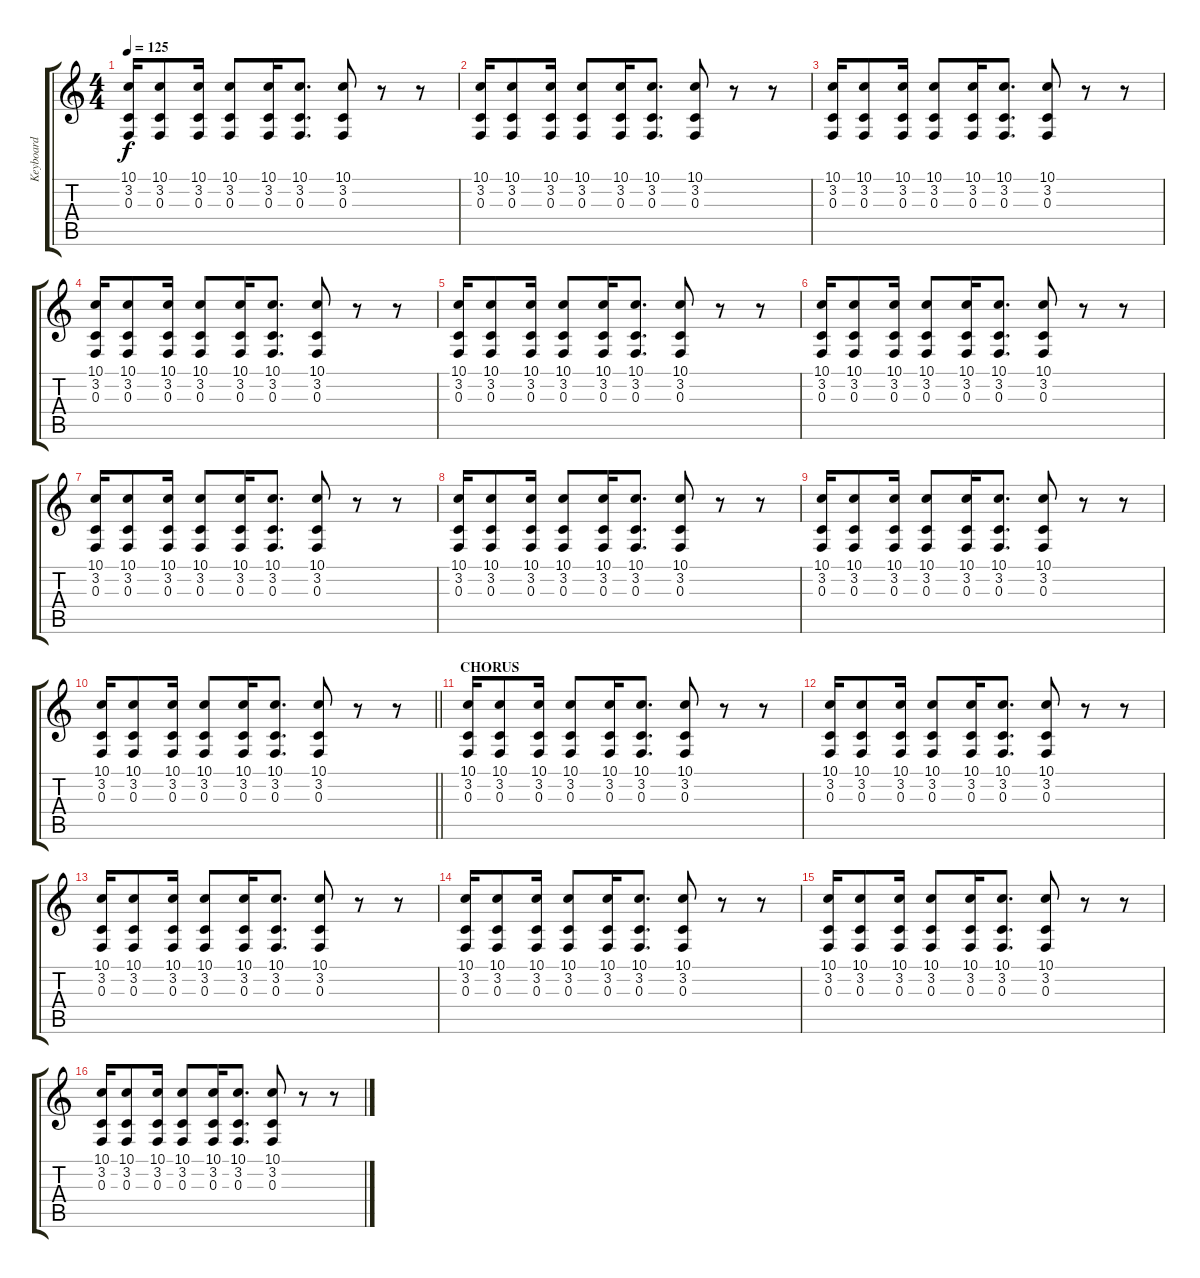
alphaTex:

\track ("Keyboard" "Keyboard") {instrument timpani}
\staff {score tabs}
\tuning (D4 A3 F3 C3 G2 C2) {hide}
\ts (4 4)
\tempo 125
\clef g2
\ks c
(10.1 3.2 0.3).16{dy f} (10.1 3.2 0.3).8 (10.1 3.2 0.3).16 (10.1 3.2 0.3).8 (10.1 3.2 0.3).16 (10.1 3.2 0.3).8{d} (10.1 3.2 0.3).8 r.8 r.8 |
(10.1 3.2 0.3).16 (10.1 3.2 0.3).8 (10.1 3.2 0.3).16 (10.1 3.2 0.3).8 (10.1 3.2 0.3).16 (10.1 3.2 0.3).8{d} (10.1 3.2 0.3).8 r.8 r.8 |
(10.1 3.2 0.3).16 (10.1 3.2 0.3).8 (10.1 3.2 0.3).16 (10.1 3.2 0.3).8 (10.1 3.2 0.3).16 (10.1 3.2 0.3).8{d} (10.1 3.2 0.3).8 r.8 r.8 |
(10.1 3.2 0.3).16 (10.1 3.2 0.3).8 (10.1 3.2 0.3).16 (10.1 3.2 0.3).8 (10.1 3.2 0.3).16 (10.1 3.2 0.3).8{d} (10.1 3.2 0.3).8 r.8 r.8 |
(10.1 3.2 0.3).16 (10.1 3.2 0.3).8 (10.1 3.2 0.3).16 (10.1 3.2 0.3).8 (10.1 3.2 0.3).16 (10.1 3.2 0.3).8{d} (10.1 3.2 0.3).8 r.8 r.8 |
(10.1 3.2 0.3).16 (10.1 3.2 0.3).8 (10.1 3.2 0.3).16 (10.1 3.2 0.3).8 (10.1 3.2 0.3).16 (10.1 3.2 0.3).8{d} (10.1 3.2 0.3).8 r.8 r.8 |
(10.1 3.2 0.3).16 (10.1 3.2 0.3).8 (10.1 3.2 0.3).16 (10.1 3.2 0.3).8 (10.1 3.2 0.3).16 (10.1 3.2 0.3).8{d} (10.1 3.2 0.3).8 r.8 r.8 |
(10.1 3.2 0.3).16 (10.1 3.2 0.3).8 (10.1 3.2 0.3).16 (10.1 3.2 0.3).8 (10.1 3.2 0.3).16 (10.1 3.2 0.3).8{d} (10.1 3.2 0.3).8 r.8 r.8 |
(10.1 3.2 0.3).16 (10.1 3.2 0.3).8 (10.1 3.2 0.3).16 (10.1 3.2 0.3).8 (10.1 3.2 0.3).16 (10.1 3.2 0.3).8{d} (10.1 3.2 0.3).8 r.8 r.8 |
\barLineRight lightlight
(10.1 3.2 0.3).16 (10.1 3.2 0.3).8 (10.1 3.2 0.3).16 (10.1 3.2 0.3).8 (10.1 3.2 0.3).16 (10.1 3.2 0.3).8{d} (10.1 3.2 0.3).8 r.8 r.8 |
\section ("" "CHORUS")
(10.1 3.2 0.3).16 (10.1 3.2 0.3).8 (10.1 3.2 0.3).16 (10.1 3.2 0.3).8 (10.1 3.2 0.3).16 (10.1 3.2 0.3).8{d} (10.1 3.2 0.3).8 r.8 r.8 |
(10.1 3.2 0.3).16 (10.1 3.2 0.3).8 (10.1 3.2 0.3).16 (10.1 3.2 0.3).8 (10.1 3.2 0.3).16 (10.1 3.2 0.3).8{d} (10.1 3.2 0.3).8 r.8 r.8 |
(10.1 3.2 0.3).16 (10.1 3.2 0.3).8 (10.1 3.2 0.3).16 (10.1 3.2 0.3).8 (10.1 3.2 0.3).16 (10.1 3.2 0.3).8{d} (10.1 3.2 0.3).8 r.8 r.8 |
(10.1 3.2 0.3).16 (10.1 3.2 0.3).8 (10.1 3.2 0.3).16 (10.1 3.2 0.3).8 (10.1 3.2 0.3).16 (10.1 3.2 0.3).8{d} (10.1 3.2 0.3).8 r.8 r.8 |
(10.1 3.2 0.3).16 (10.1 3.2 0.3).8 (10.1 3.2 0.3).16 (10.1 3.2 0.3).8 (10.1 3.2 0.3).16 (10.1 3.2 0.3).8{d} (10.1 3.2 0.3).8 r.8 r.8 |
(10.1 3.2 0.3).16 (10.1 3.2 0.3).8 (10.1 3.2 0.3).16 (10.1 3.2 0.3).8 (10.1 3.2 0.3).16 (10.1 3.2 0.3).8{d} (10.1 3.2 0.3).8 r.8 r.8
